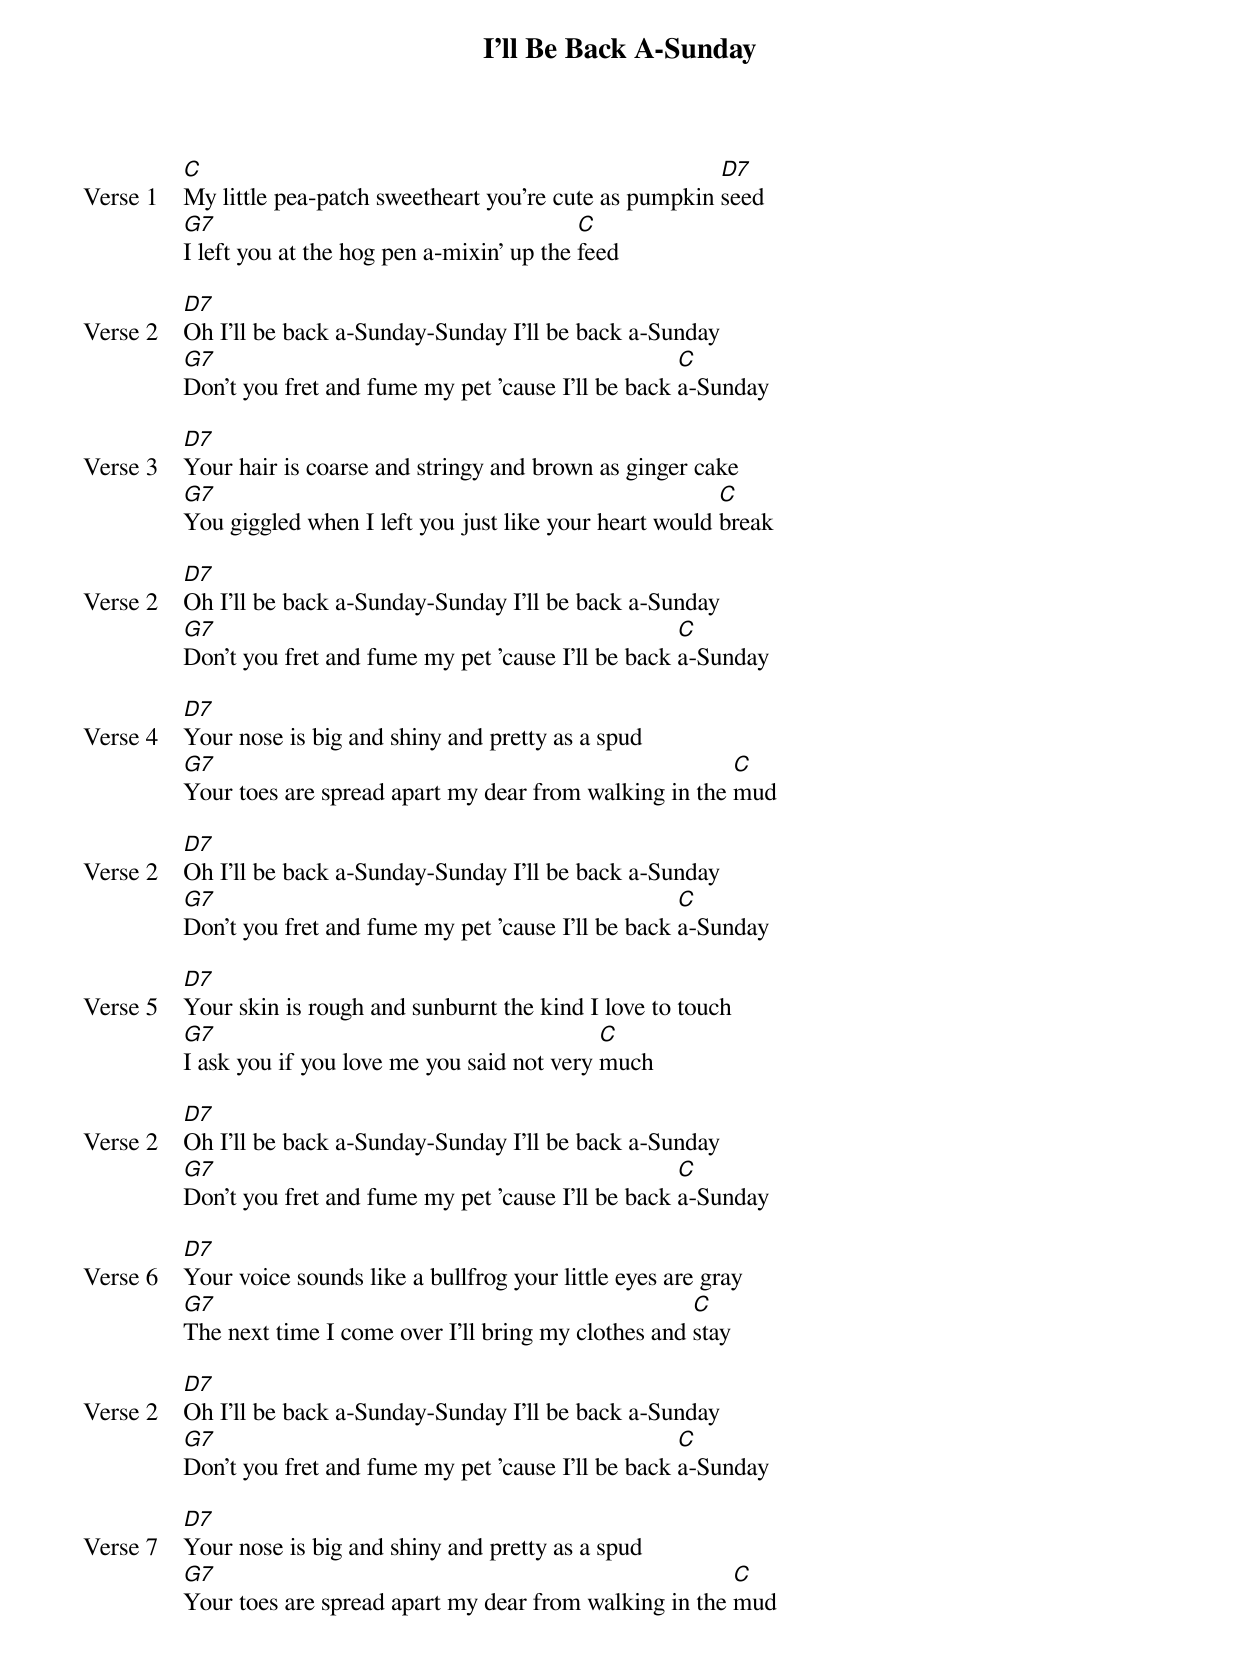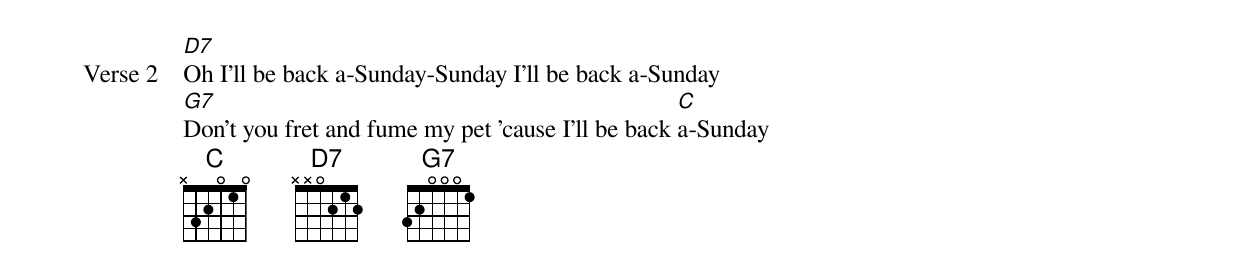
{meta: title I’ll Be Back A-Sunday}
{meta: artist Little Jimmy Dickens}
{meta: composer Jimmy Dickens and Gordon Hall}

{start_of_verse: Verse 1}
[C]My little pea-patch sweetheart you're cute as pumpkin [D7]seed
[G7]I left you at the hog pen a-mixin' up the [C]feed
{end_of_verse}

{start_of_verse: Verse 2}
[D7]Oh I'll be back a-Sunday-Sunday I'll be back a-Sunday
[G7]Don't you fret and fume my pet 'cause I'll be back [C]a-Sunday
{end_of_verse}

{start_of_verse: Verse 3}
[D7]Your hair is coarse and stringy and brown as ginger cake
[G7]You giggled when I left you just like your heart would [C]break
{end_of_verse}

{start_of_verse: Verse 2}
[D7]Oh I'll be back a-Sunday-Sunday I'll be back a-Sunday
[G7]Don't you fret and fume my pet 'cause I'll be back [C]a-Sunday
{end_of_verse}

{start_of_verse: Verse 4}
[D7]Your nose is big and shiny and pretty as a spud
[G7]Your toes are spread apart my dear from walking in the [C]mud
{end_of_verse}

{start_of_verse: Verse 2}
[D7]Oh I'll be back a-Sunday-Sunday I'll be back a-Sunday
[G7]Don't you fret and fume my pet 'cause I'll be back [C]a-Sunday
{end_of_verse}

{start_of_verse: Verse 5}
[D7]Your skin is rough and sunburnt the kind I love to touch
[G7]I ask you if you love me you said not very [C]much
{end_of_verse}

{start_of_verse: Verse 2}
[D7]Oh I'll be back a-Sunday-Sunday I'll be back a-Sunday
[G7]Don't you fret and fume my pet 'cause I'll be back [C]a-Sunday
{end_of_verse}

{start_of_verse: Verse 6}
[D7]Your voice sounds like a bullfrog your little eyes are gray
[G7]The next time I come over I'll bring my clothes and [C]stay
{end_of_verse}

{start_of_verse: Verse 2}
[D7]Oh I'll be back a-Sunday-Sunday I'll be back a-Sunday
[G7]Don't you fret and fume my pet 'cause I'll be back [C]a-Sunday
{end_of_verse}

{start_of_verse: Verse 7}
[D7]Your nose is big and shiny and pretty as a spud
[G7]Your toes are spread apart my dear from walking in the [C]mud
{end_of_verse}

{start_of_verse: Verse 2}
[D7]Oh I'll be back a-Sunday-Sunday I'll be back a-Sunday
[G7]Don't you fret and fume my pet 'cause I'll be back [C]a-Sunday
{end_of_verse}
